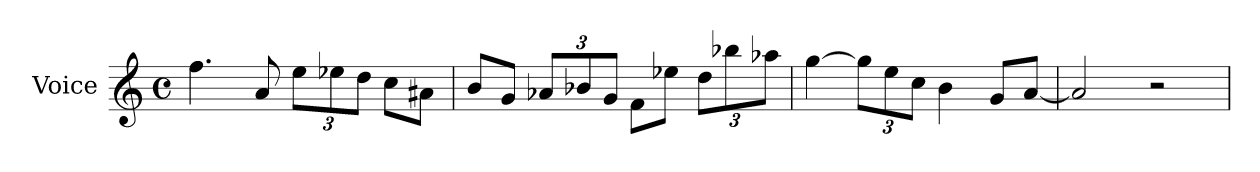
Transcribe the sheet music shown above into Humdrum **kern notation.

**kern
*part1
*staff1
*I"Voice
*I'Voice
*clefG2
*M4/4
*met(c)
=1
4.ff\
8a/
12ee\L
12ee-X\
12dd\J
8cc\L
8a#X\J
=2
8b/L
8g/J
12a-X/L
12b-X/
12g/J
8f\L
8ee-X\J
12dd\L
12bb-X\
12aa-X\J
=3
[>4gg\
12gg\L]
12ee\
12cc\J
4b\
8g/L
[<8a/J
=4
2a/]
2rcc
=
*-
